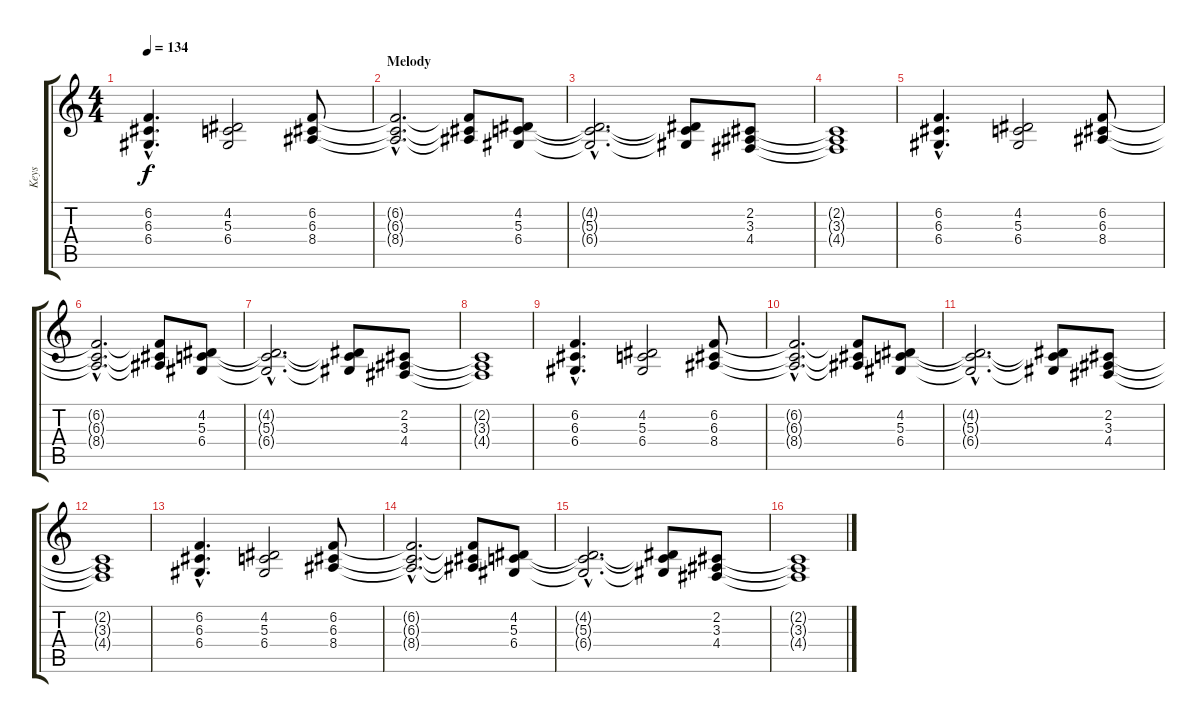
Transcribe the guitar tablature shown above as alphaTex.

\track ("Keys" "Keys") {instrument synthstrings1}
\staff {score tabs}
\tuning (E4 B3 G3 D3 A2 E2) {hide}
\ts (4 4)
\tempo 134
\clef g2
\ks c
(6.2{hac} 6.3{hac} 6.4{hac}).4{d dy f} (4.2 5.3 6.4).2 (6.2 6.3 8.4).8 |
\section ("" "Melody")
(6.2{hac t} 6.3{hac t} 8.4{hac t}).2{d} (6.2{t} 6.3{t} 8.4{t}).8 (4.2 5.3 6.4).8 |
(4.2{hac t} 5.3{hac t} 6.4{hac t}).2{d} (4.2{t} 5.3{t} 6.4{t}).8 (2.2 3.3 4.4).8 |
(2.2{t} 3.3{t} 4.4{t}).1 |
(6.2{hac} 6.3{hac} 6.4{hac}).4{d} (4.2 5.3 6.4).2 (6.2 6.3 8.4).8 |
(6.2{hac t} 6.3{hac t} 8.4{hac t}).2{d} (6.2{t} 6.3{t} 8.4{t}).8 (4.2 5.3 6.4).8 |
(4.2{hac t} 5.3{hac t} 6.4{hac t}).2{d} (4.2{t} 5.3{t} 6.4{t}).8 (2.2 3.3 4.4).8 |
(2.2{t} 3.3{t} 4.4{t}).1 |
(6.2{hac} 6.3{hac} 6.4{hac}).4{d} (4.2 5.3 6.4).2 (6.2 6.3 8.4).8 |
(6.2{hac t} 6.3{hac t} 8.4{hac t}).2{d} (6.2{t} 6.3{t} 8.4{t}).8 (4.2 5.3 6.4).8 |
(4.2{hac t} 5.3{hac t} 6.4{hac t}).2{d} (4.2{t} 5.3{t} 6.4{t}).8 (2.2 3.3 4.4).8 |
(2.2{t} 3.3{t} 4.4{t}).1 |
(6.2{hac} 6.3{hac} 6.4{hac}).4{d} (4.2 5.3 6.4).2 (6.2 6.3 8.4).8 |
(6.2{hac t} 6.3{hac t} 8.4{hac t}).2{d} (6.2{t} 6.3{t} 8.4{t}).8 (4.2 5.3 6.4).8 |
(4.2{hac t} 5.3{hac t} 6.4{hac t}).2{d} (4.2{t} 5.3{t} 6.4{t}).8 (2.2 3.3 4.4).8 |
(2.2{t} 3.3{t} 4.4{t}).1
